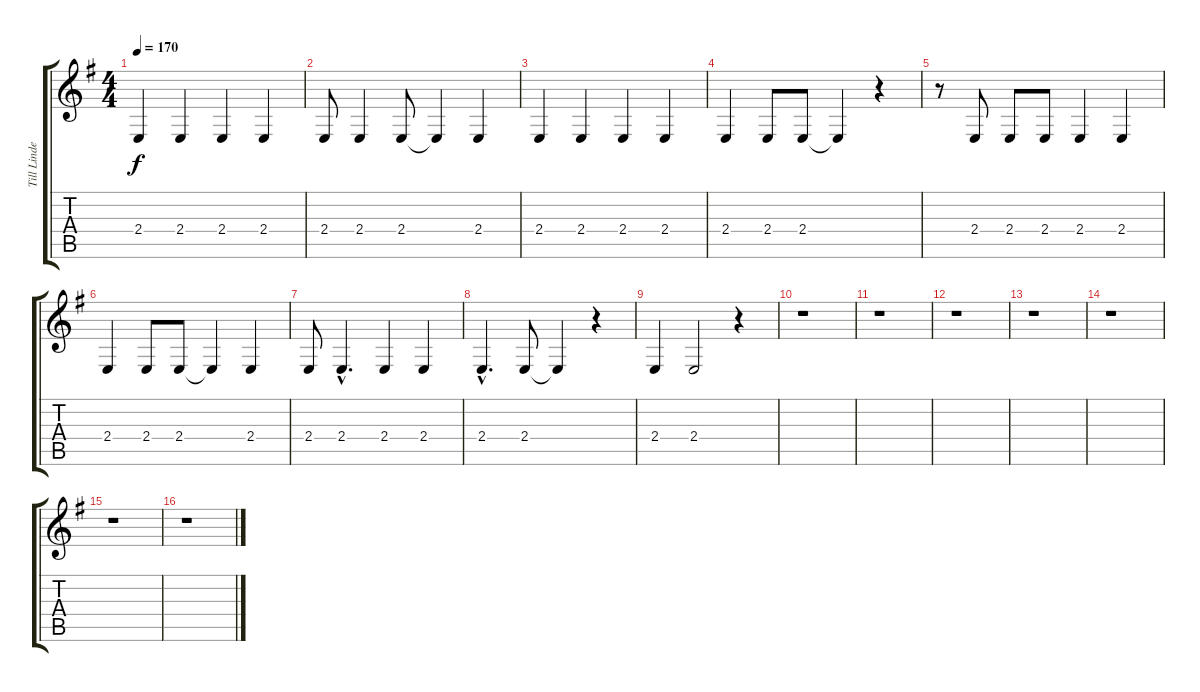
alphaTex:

\track ("Till Lindemann - Lyrics" "Till Linde") {instrument oboe}
\staff {score tabs}
\tuning (E4 B3 G3 D3 A2 E2) {hide}
\ts (4 4)
\tempo 170
\clef g2
\ks g
2.4.4{dy f} 2.4.4 2.4.4 2.4.4 |
2.4.8 2.4.4 2.4.8 2.4{t}.4 2.4.4 |
2.4.4 2.4.4 2.4.4 2.4.4 |
2.4.4 2.4.8 2.4.8 2.4{t}.4 r.4 |
r.8 2.4.8 2.4.8 2.4.8 2.4.4 2.4.4 |
2.4.4 2.4.8 2.4.8 2.4{t}.4 2.4.4 |
2.4.8 2.4{hac}.4{d} 2.4.4 2.4.4 |
2.4{hac}.4{d} 2.4.8 2.4{t}.4 r.4 |
2.4.4 2.4.2 r.4 |
r.1 |
r.1 |
r.1 |
r.1 |
r.1 |
r.1 |
r.1
